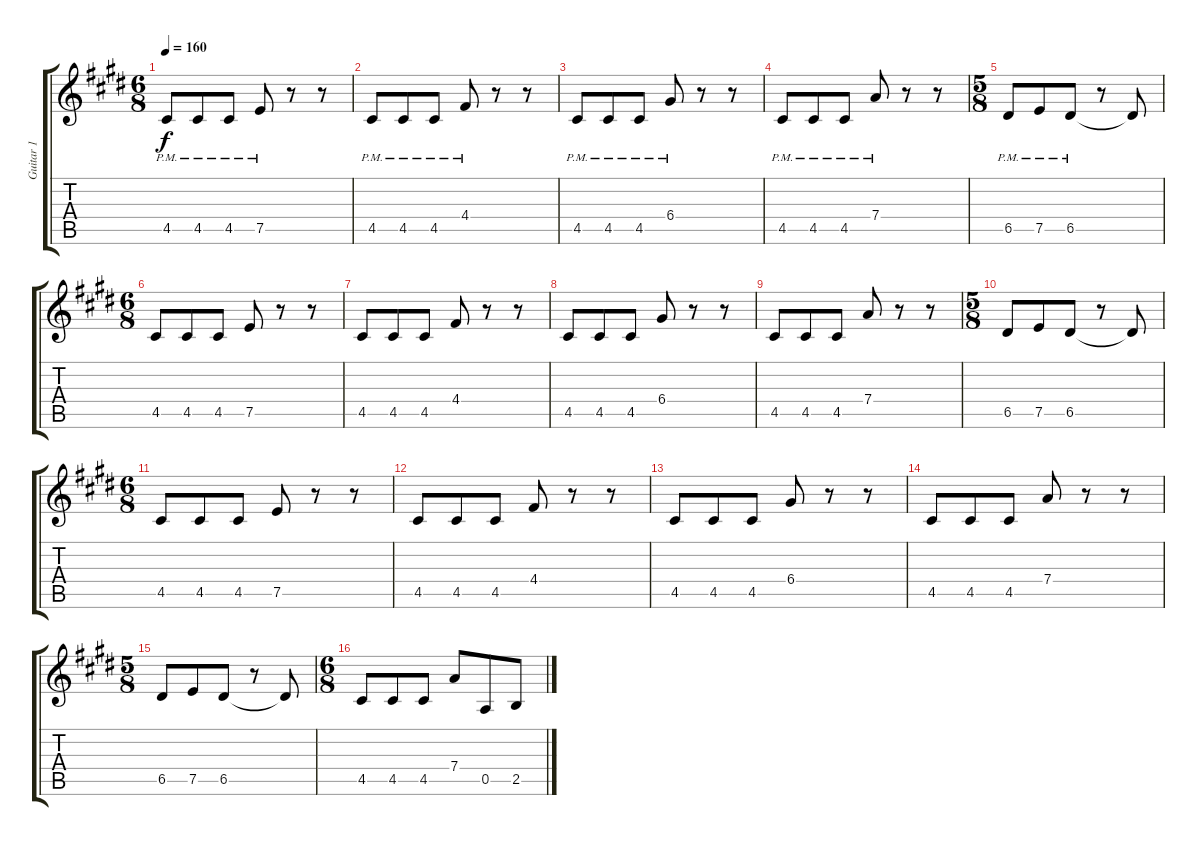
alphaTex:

\track ("Guitar 1" "Guitar 1") {instrument overdrivenguitar}
\staff {score tabs}
\tuning (E4 B3 G3 D3 A2 E2) {hide}
\ts (6 8)
\tempo 160
\clef g2
\ks c#minor
4.5{pm}.8{dy f volume 16 instrument overdrivenguitar} 4.5{pm}.8 4.5{pm}.8 7.5{pm}.8 r.8 r.8 |
4.5{pm}.8{volume 16 instrument overdrivenguitar} 4.5{pm}.8 4.5{pm}.8 4.4{pm}.8 r.8 r.8 |
4.5{pm}.8{volume 16 instrument overdrivenguitar} 4.5{pm}.8 4.5{pm}.8 6.4{pm}.8 r.8 r.8 |
4.5{pm}.8{volume 16 instrument overdrivenguitar} 4.5{pm}.8 4.5{pm}.8 7.4{pm}.8 r.8 r.8 |
\ts (5 8)
6.5{pm}.8 7.5{pm}.8 6.5{pm}.8 r.8 6.5{t}.8 |
\ts (6 8)
4.5.8{volume 16 instrument overdrivenguitar} 4.5.8 4.5.8 7.5.8 r.8 r.8 |
4.5.8{volume 16 instrument overdrivenguitar} 4.5.8 4.5.8 4.4.8 r.8 r.8 |
4.5.8{volume 16 instrument overdrivenguitar} 4.5.8 4.5.8 6.4.8 r.8 r.8 |
4.5.8{volume 16 instrument overdrivenguitar} 4.5.8 4.5.8 7.4.8 r.8 r.8 |
\ts (5 8)
6.5.8 7.5.8 6.5.8 r.8 6.5{t}.8 |
\ts (6 8)
4.5.8{volume 16 instrument overdrivenguitar} 4.5.8 4.5.8 7.5.8 r.8 r.8 |
4.5.8{volume 16 instrument overdrivenguitar} 4.5.8 4.5.8 4.4.8 r.8 r.8 |
4.5.8{volume 16 instrument overdrivenguitar} 4.5.8 4.5.8 6.4.8 r.8 r.8 |
4.5.8{volume 16 instrument overdrivenguitar} 4.5.8 4.5.8 7.4.8 r.8 r.8 |
\ts (5 8)
6.5.8 7.5.8 6.5.8 r.8 6.5{t}.8 |
\ts (6 8)
4.5.8{volume 16 instrument overdrivenguitar} 4.5.8 4.5.8 7.4.8 0.5.8 2.5.8
